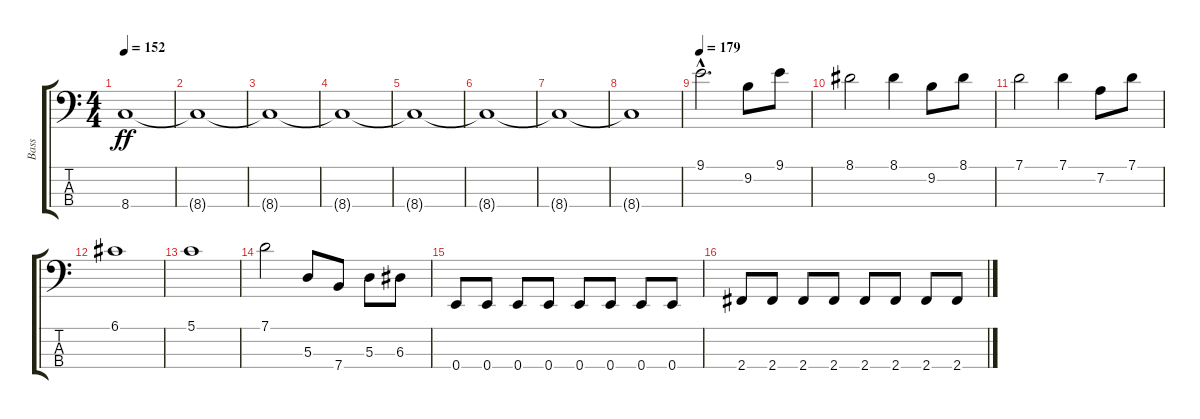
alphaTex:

\track ("Bass" "Bass") {instrument electricbassfinger}
\staff {score tabs}
\tuning (G2 D2 A1 E1) {hide}
\ts (4 4)
\tempo 152
\clef f4
\ks c
8.4{t}.1{dy ff} |
8.4{t}.1 |
8.4{t}.1 |
8.4{t}.1 |
8.4{t}.1 |
8.4{t}.1 |
8.4{t}.1 |
8.4{t}.1 |
\tempo 179
9.1{hac}.2{d} 9.2.8 9.1.8 |
8.1.2 8.1.4 9.2.8 8.1.8 |
7.1.2 7.1.4 7.2.8 7.1.8 |
6.1.1 |
5.1.1 |
7.1.2 5.3.8 7.4.8 5.3.8 6.3.8 |
0.4.8 0.4.8 0.4.8 0.4.8 0.4.8 0.4.8 0.4.8 0.4.8 |
2.4.8 2.4.8 2.4.8 2.4.8 2.4.8 2.4.8 2.4.8 2.4.8
